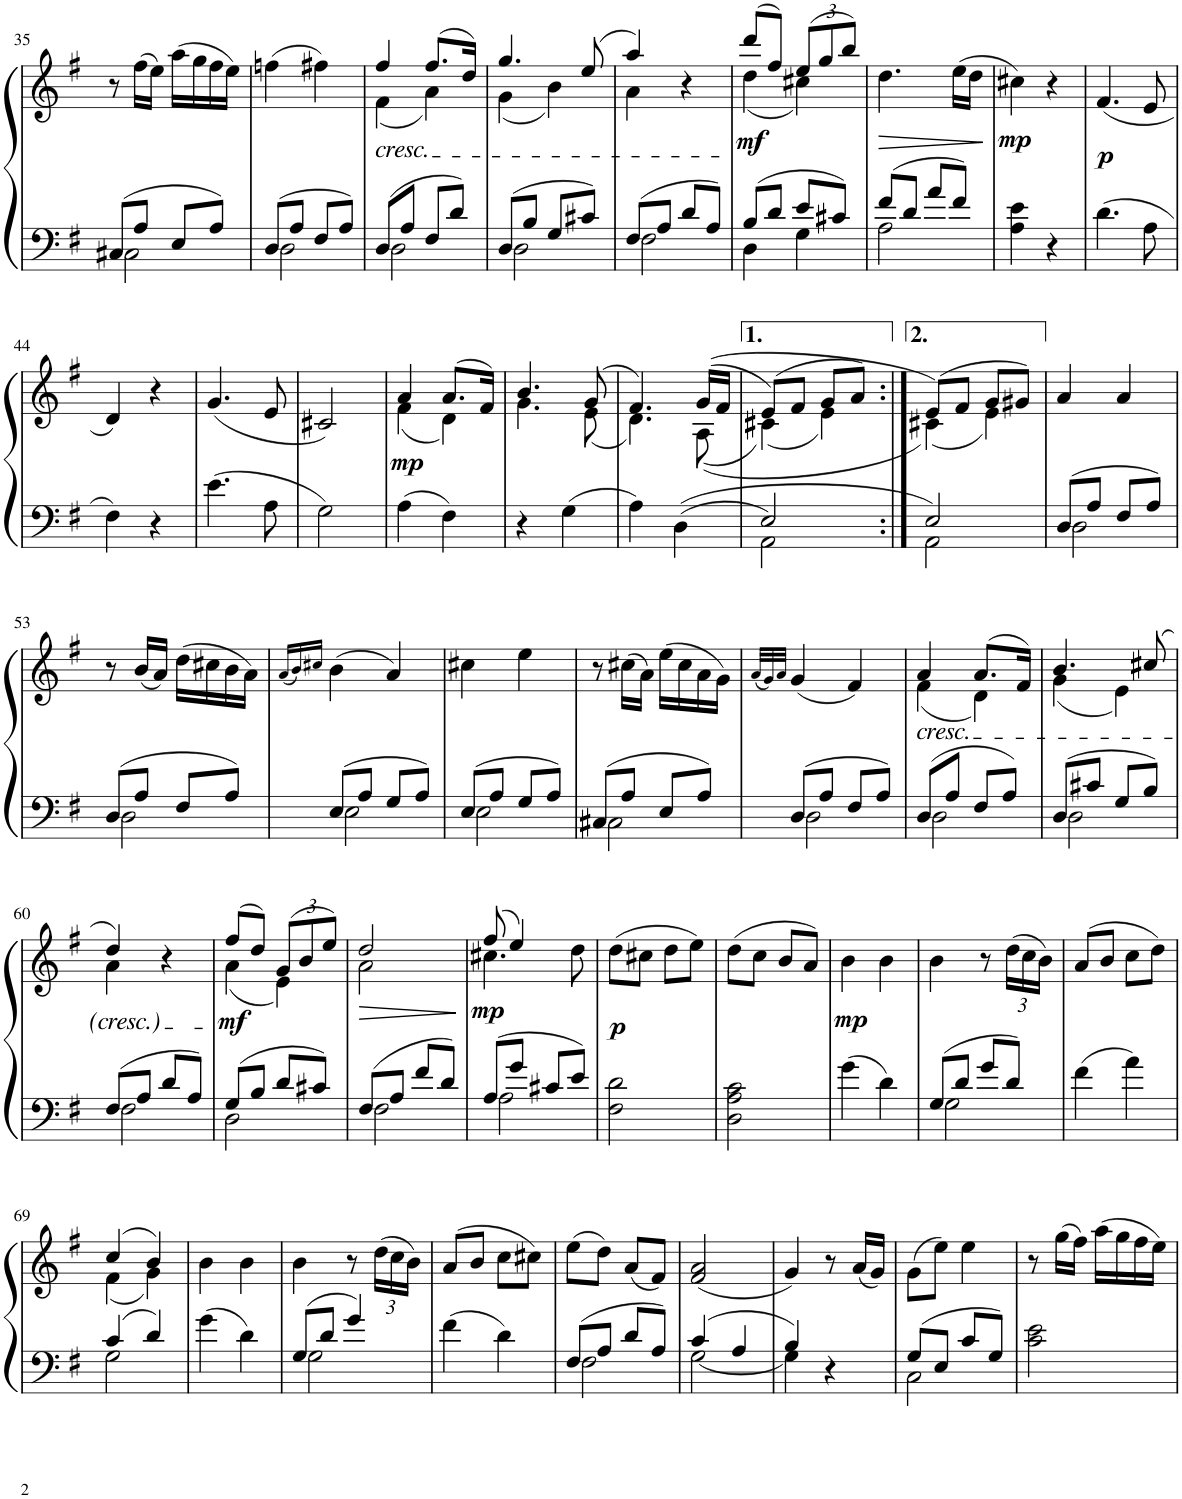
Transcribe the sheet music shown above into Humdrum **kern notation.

**kern	**kern	**dynam
*part1	*part1	*part1
*staff2	*staff1	*staff1/2
*I"Piano	*	*
*I'Pno.	*	*
!!LO:PB:g=z
*clefF4	*clefG2	*
*k[f#]	*k[f#]	*
*M2/4	*M2/4	*
=35	=35	=35
*^	*	*
8C#X/L	2C#\	8r	.
8A/J	.	(16ff#\LL	.
.	.	16ee\JJ)	.
8E/L	.	(16aa\LL	.
.	.	16gg\	.
8A/J	.	16ff#\	.
.	.	16ee\JJ)	.
=36	=36	=36	=36
8D/L	2D\	(4ffn\	.
8A/J	.	.	.
8F#/L	.	4ff#X\)	.
8A/J	.	.	.
=37	=37	=37	=37
*	*	*^	*
!	!	!LO:TX:b:i:t=cresc.	!	!
8D/L	2D\	4ff#/	(4f#\	.
8A/J	.	.	.	.
8F#/L	.	(8.ff#/L	4a\)	.
8d/J	.	.	.	.
.	.	16dd/Jk)	.	.
=38	=38	=38	=38	=38
8D/L	2D\	4.gg/	(4g\	.
8B/J	.	.	.	.
8G/L	.	.	4b\)	.
8c#X/J	.	(8ee/	.	.
=39	=39	=39	=39	=39
8F#/L	2F#\	4aa/)	4a\	.
8A/J	.	.	.	.
8d/L	.	4r	4ryy	.
8A/J	.	.	.	.
=40	=40	=40	=40	=40
!	!	!	!	!LO:DY:b
8B/L	4D\	(8ddd/L	(4dd\	mf
8d/J	.	8ff#/J)	.	.
*	*	*Xbrackettup	*	*
8e/L	4G\	(12ee/L	4cc#X\)	.
.	.	12gg/	.	.
8c#X/J	.	.	.	.
.	.	12bb/J)	.	.
*	*	*v	*v	*
=41	=41	=41	=41
!	!	!	!LO:HP:b
8f#/L	2A\	4.dd\	>
8d/J	.	.	.
8a/L	.	.	.
8f#/J	.	(16ee\LL	.
.	.	16dd\JJ	.
*v	*v	*	*
.	.	]
=42	=42	=42
!	!	!LO:DY:b
4A\ 4e\	4cc#X\)	mp
4r	4r	.
=43	=43	=43
!	!	!LO:DY:b
4.d\	(4.f#/	p
8A\	8e/	.
!!LO:LB:g=z
=44	=44	=44
4F#\	4d/)	.
4r	4r	.
=45	=45	=45
4.e\	(4.g/	.
8A\	8e/	.
=46	=46	=46
2G\	2c#X/)	.
=47	=47	=47
*	*^	*
!	!	!	!LO:DY:b
4A\	4a/	(4f#\	mp
4F#\	(8.a/L	4d\)	.
.	16f#/Jk)	.	.
=48	=48	=48	=48
4r	4.b/	4.g\	.
4G\	.	.	.
.	(8g/	(8e\	.
=49	=49	=49	=49
4A\	4.f#/)	4.d\)	.
4D\	.	.	.
.	((16g/LL	((8A\	.
.	16f#/JJ	.	.
=50	=50	=50	=50
*^	*	*	*
2E/	2AA\	(8e/L)	(4c#X\)	.
.	.	8f#/J	.	.
.	.	8g/L	4e\)	.
.	.	8a/J)	.	.
=51:|!	=51:|!	=51:|!	=51:|!	=51:|!
2E/	2AA\	(8e/L)	(4c#X\)	.
.	.	8f#/J	.	.
.	.	8g/L	4e\)	.
.	.	8g#X/J)	.	.
*	*	*v	*v	*
=52	=52	=52	=52
8D/L	2D\	4a/	.
8A/J	.	.	.
8F#/L	.	4a/	.
8A/J	.	.	.
!!LO:LB:g=z
=53	=53	=53	=53
8D/L	2D\	8r	.
8A/J	.	(16b/LL	.
.	.	16a/JJ)	.
8F#/L	.	(16dd\LL	.
.	.	16cc#X\	.
8A/J	.	16b\	.
.	.	16a\JJ)	.
=54	=54	=54	=54
.	.	(16qa/LL	.
.	.	16qb/)	.
.	.	16qcc#X/JJ	.
8E/L	2E\	(4b\	.
8A/J	.	.	.
8G/L	.	4a/)	.
8A/J	.	.	.
=55	=55	=55	=55
8E/L	2E\	4cc#X\	.
8A/J	.	.	.
8G/L	.	4ee\	.
8A/J	.	.	.
=56	=56	=56	=56
8C#X/L	2C#\	8r	.
8A/J	.	(16cc#X\LL	.
.	.	16a\JJ)	.
8E/L	.	(16ee\LL	.
.	.	16cc#\	.
8A/J	.	16a\	.
.	.	16g\JJ)	.
=57	=57	=57	=57
.	.	(32qa/LLL	.
.	.	32qg/)	.
.	.	32qa/JJJ	.
8D/L	2D\	(4g/	.
8A/J	.	.	.
8F#/L	.	4f#/)	.
8A/J	.	.	.
=58	=58	=58	=58
*	*	*^	*
!	!	!LO:TX:b:i:t=cresc.	!	!
8D/L	2D\	4a/	(4f#\	.
8A/J	.	.	.	.
8F#/L	.	(8.a/L	4d\)	.
8A/J	.	.	.	.
.	.	16f#/Jk)	.	.
=59	=59	=59	=59	=59
8D/L	2D\	4.b/	(4g\	.
8c#X/J	.	.	.	.
8G/L	.	.	4e\)	.
8B/J	.	(8cc#X/	.	.
!!LO:LB:g=z	!!
=60	=60	=60	=60	=60
8F#/L	2F#\	4dd/)	4a\	.
8A/J	.	.	.	.
8d/L	.	4r	4ryy	.
8A/J	.	.	.	.
=61	=61	=61	=61	=61
!	!	!	!	!LO:DY:b
8G/L	2D\	(8ff#/L	(4a\	mf
8B/J	.	8dd/J)	.	.
8d/L	.	(12g/L	4e\)	.
.	.	12b/	.	.
8c#X/J	.	.	.	.
.	.	12ee/J)	.	.
=62	=62	=62	=62	=62
!	!	!	!	!LO:HP:b
8F#/L	2F#\	2dd/	2a\	>
8A/J	.	.	.	.
8f#/L	.	.	.	.
8d/J	.	.	.	.
*v	*v	*	*	*
*	*v	*v	*
.	.	]
=63	=63	=63
*^	*^	*
!	!	!	!	!LO:DY:b
8A/L	2A\	(8ff#/	4.cc#X\	mp
8g/J	.	4ee/)	.	.
8c#X/L	.	.	.	.
8e/J	.	8dd\	8ryy	.
*v	*v	*	*	*
=64	=64	=64	=64
!	!	!	!LO:DY:b
*	*v	*v	*
2F#\ 2d\	(8dd\L	p
.	8cc#X\J	.
.	8dd\L	.
.	8ee\J)	.
=65	=65	=65
2D\ 2A\ 2c\	(8dd\L	.
.	8cc\J	.
.	8b/L	.
.	8a/J)	.
=66	=66	=66
!	!	!LO:DY:b
4g\	4b\	mp
4d\	4b\	.
=67	=67	=67
*^	*	*
8G/L	2G\	4b\	.
8d/J	.	.	.
8g/L	.	8r	.
8d/J	.	(24dd\LL	.
.	.	24cc\	.
.	.	24b\JJ)	.
*v	*v	*	*
=68	=68	=68
4f#\	(8a/L	.
.	8b/J	.
4a\	8cc\L	.
.	8dd\J)	.
!!LO:LB:g=z
=69	=69	=69
*^	*^	*
4c/	2G\	(4cc/	(4f#\	.
4d/	.	4b/)	4g\)	.
*v	*v	*	*	*
*	*v	*v	*
=70	=70	=70
4g\	4b\	.
4d\	4b\	.
=71	=71	=71
*^	*	*
8G/L	2G\	4b\	.
8d/J	.	.	.
4g/	.	8r	.
.	.	(24dd\LL	.
.	.	24cc\	.
.	.	24b\JJ)	.
*v	*v	*	*
=72	=72	=72
4f#\	(8a/L	.
.	8b/J	.
4d\	8cc\L	.
.	8cc#X\J)	.
=73	=73	=73
*^	*	*
8F#/L	2F#\	(8ee\L	.
8A/J	.	8dd\J)	.
8d/L	.	(8a/L	.
8A/J	.	8f#/J)	.
=74	=74	=74	=74
4c/	[2G\	(2f#/ 2a/	.
4A/	.	.	.
=75	=75	=75	=75
4B/	4G\]	4g/)	.
4r	4ryy	8r	.
.	.	(16a/LL	.
.	.	16g/JJ)	.
=76	=76	=76	=76
8G/L	2C\	(8g\L	.
8E/J	.	8ee\J)	.
8c/L	.	4ee\	.
8G/J	.	.	.
*v	*v	*	*
=77	=77	=77
2c\ 2e\	8r	.
.	(16gg\LL	.
.	16ff#\JJ)	.
.	(16aa\LL	.
.	16gg\	.
.	16ff#\	.
.	16ee\JJ)	.
=	=	=
*-	*-	*-
